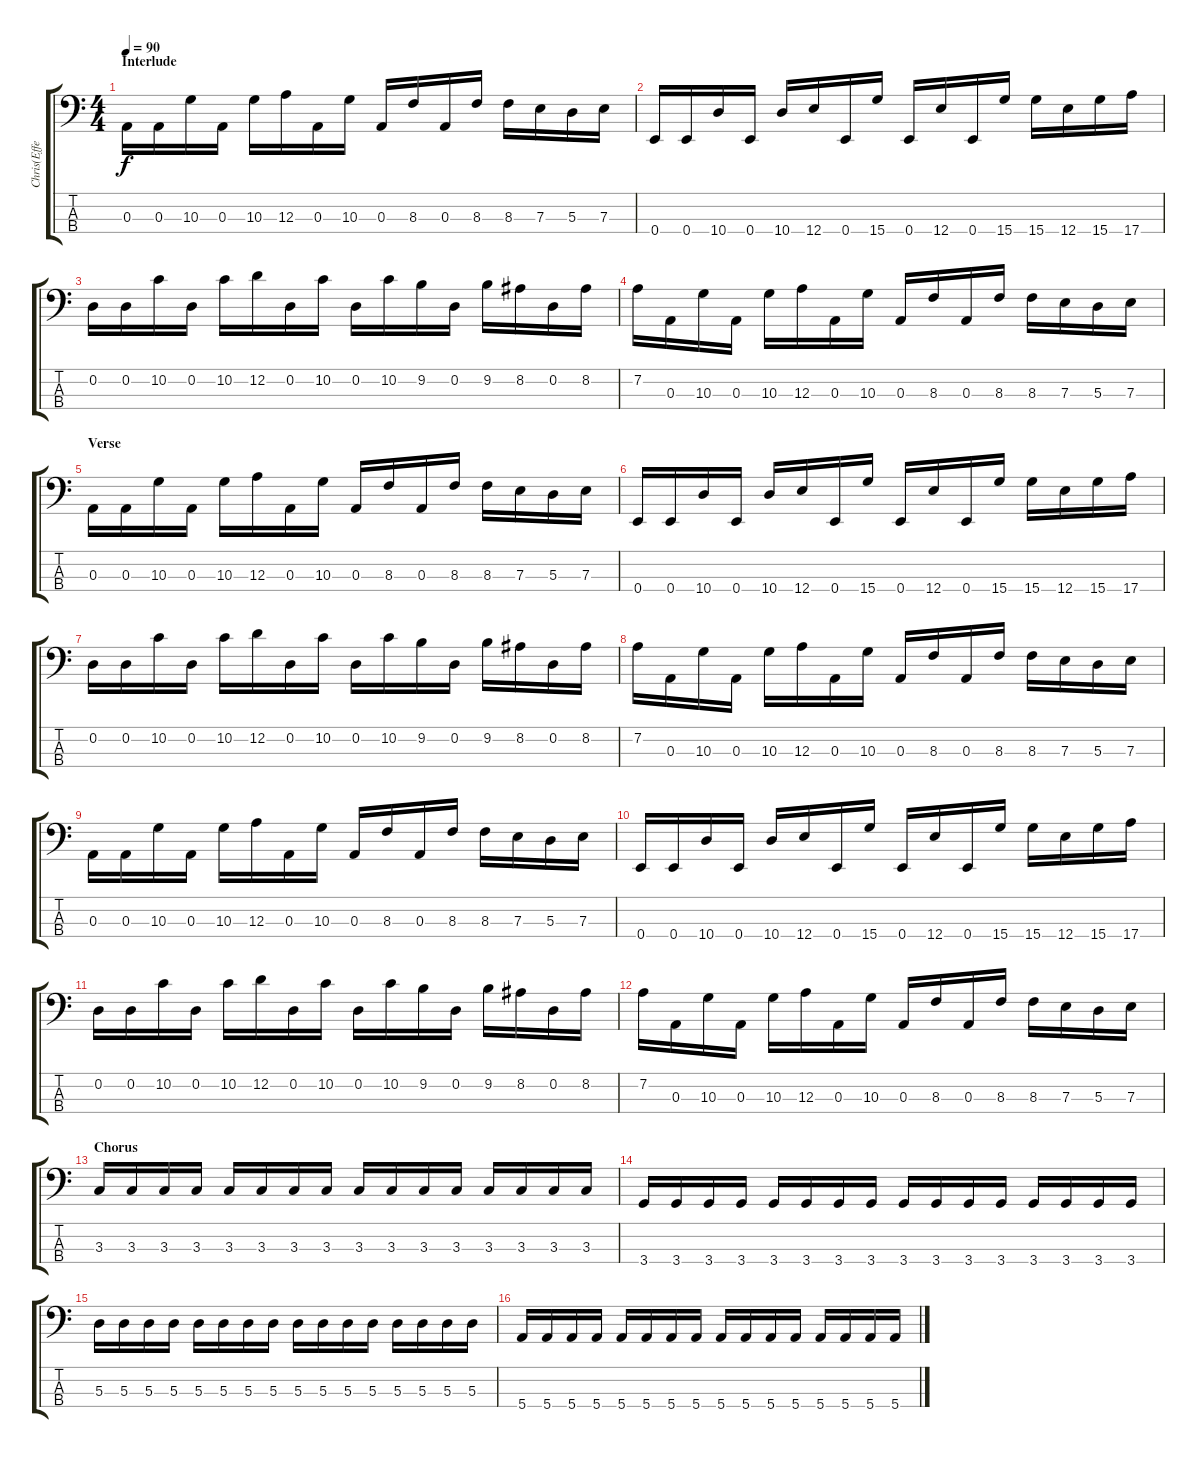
\track ("Chris(Effect)" "Chris(Effe") {instrument electricbasspick}
\staff {score tabs}
\tuning (G2 D2 A1 E1) {hide}
\ts (4 4)
\section ("" "Interlude")
\tempo 90
\clef f4
\ks c
0.3.16{dy f} 0.3.16 10.3.16 0.3.16 10.3.16 12.3.16 0.3.16 10.3.16 0.3.16 8.3.16 0.3.16 8.3.16 8.3.16 7.3.16 5.3.16 7.3.16 |
0.4.16 0.4.16 10.4.16 0.4.16 10.4.16 12.4.16 0.4.16 15.4.16 0.4.16 12.4.16 0.4.16 15.4.16 15.4.16 12.4.16 15.4.16 17.4.16 |
0.2.16 0.2.16 10.2.16 0.2.16 10.2.16 12.2.16 0.2.16 10.2.16 0.2.16 10.2.16 9.2.16 0.2.16 9.2.16 8.2.16 0.2.16 8.2.16 |
7.2.16 0.3.16 10.3.16 0.3.16 10.3.16 12.3.16 0.3.16 10.3.16 0.3.16 8.3.16 0.3.16 8.3.16 8.3.16 7.3.16 5.3.16 7.3.16 |
\section ("" "Verse")
0.3.16 0.3.16 10.3.16 0.3.16 10.3.16 12.3.16 0.3.16 10.3.16 0.3.16 8.3.16 0.3.16 8.3.16 8.3.16 7.3.16 5.3.16 7.3.16 |
0.4.16 0.4.16 10.4.16 0.4.16 10.4.16 12.4.16 0.4.16 15.4.16 0.4.16 12.4.16 0.4.16 15.4.16 15.4.16 12.4.16 15.4.16 17.4.16 |
0.2.16 0.2.16 10.2.16 0.2.16 10.2.16 12.2.16 0.2.16 10.2.16 0.2.16 10.2.16 9.2.16 0.2.16 9.2.16 8.2.16 0.2.16 8.2.16 |
7.2.16 0.3.16 10.3.16 0.3.16 10.3.16 12.3.16 0.3.16 10.3.16 0.3.16 8.3.16 0.3.16 8.3.16 8.3.16 7.3.16 5.3.16 7.3.16 |
0.3.16 0.3.16 10.3.16 0.3.16 10.3.16 12.3.16 0.3.16 10.3.16 0.3.16 8.3.16 0.3.16 8.3.16 8.3.16 7.3.16 5.3.16 7.3.16 |
0.4.16 0.4.16 10.4.16 0.4.16 10.4.16 12.4.16 0.4.16 15.4.16 0.4.16 12.4.16 0.4.16 15.4.16 15.4.16 12.4.16 15.4.16 17.4.16 |
0.2.16 0.2.16 10.2.16 0.2.16 10.2.16 12.2.16 0.2.16 10.2.16 0.2.16 10.2.16 9.2.16 0.2.16 9.2.16 8.2.16 0.2.16 8.2.16 |
7.2.16 0.3.16 10.3.16 0.3.16 10.3.16 12.3.16 0.3.16 10.3.16 0.3.16 8.3.16 0.3.16 8.3.16 8.3.16 7.3.16 5.3.16 7.3.16 |
\section ("" "Chorus")
3.3.16 3.3.16 3.3.16 3.3.16 3.3.16 3.3.16 3.3.16 3.3.16 3.3.16 3.3.16 3.3.16 3.3.16 3.3.16 3.3.16 3.3.16 3.3.16 |
3.4.16 3.4.16 3.4.16 3.4.16 3.4.16 3.4.16 3.4.16 3.4.16 3.4.16 3.4.16 3.4.16 3.4.16 3.4.16 3.4.16 3.4.16 3.4.16 |
5.3.16 5.3.16 5.3.16 5.3.16 5.3.16 5.3.16 5.3.16 5.3.16 5.3.16 5.3.16 5.3.16 5.3.16 5.3.16 5.3.16 5.3.16 5.3.16 |
5.4.16 5.4.16 5.4.16 5.4.16 5.4.16 5.4.16 5.4.16 5.4.16 5.4.16 5.4.16 5.4.16 5.4.16 5.4.16 5.4.16 5.4.16 5.4.16
